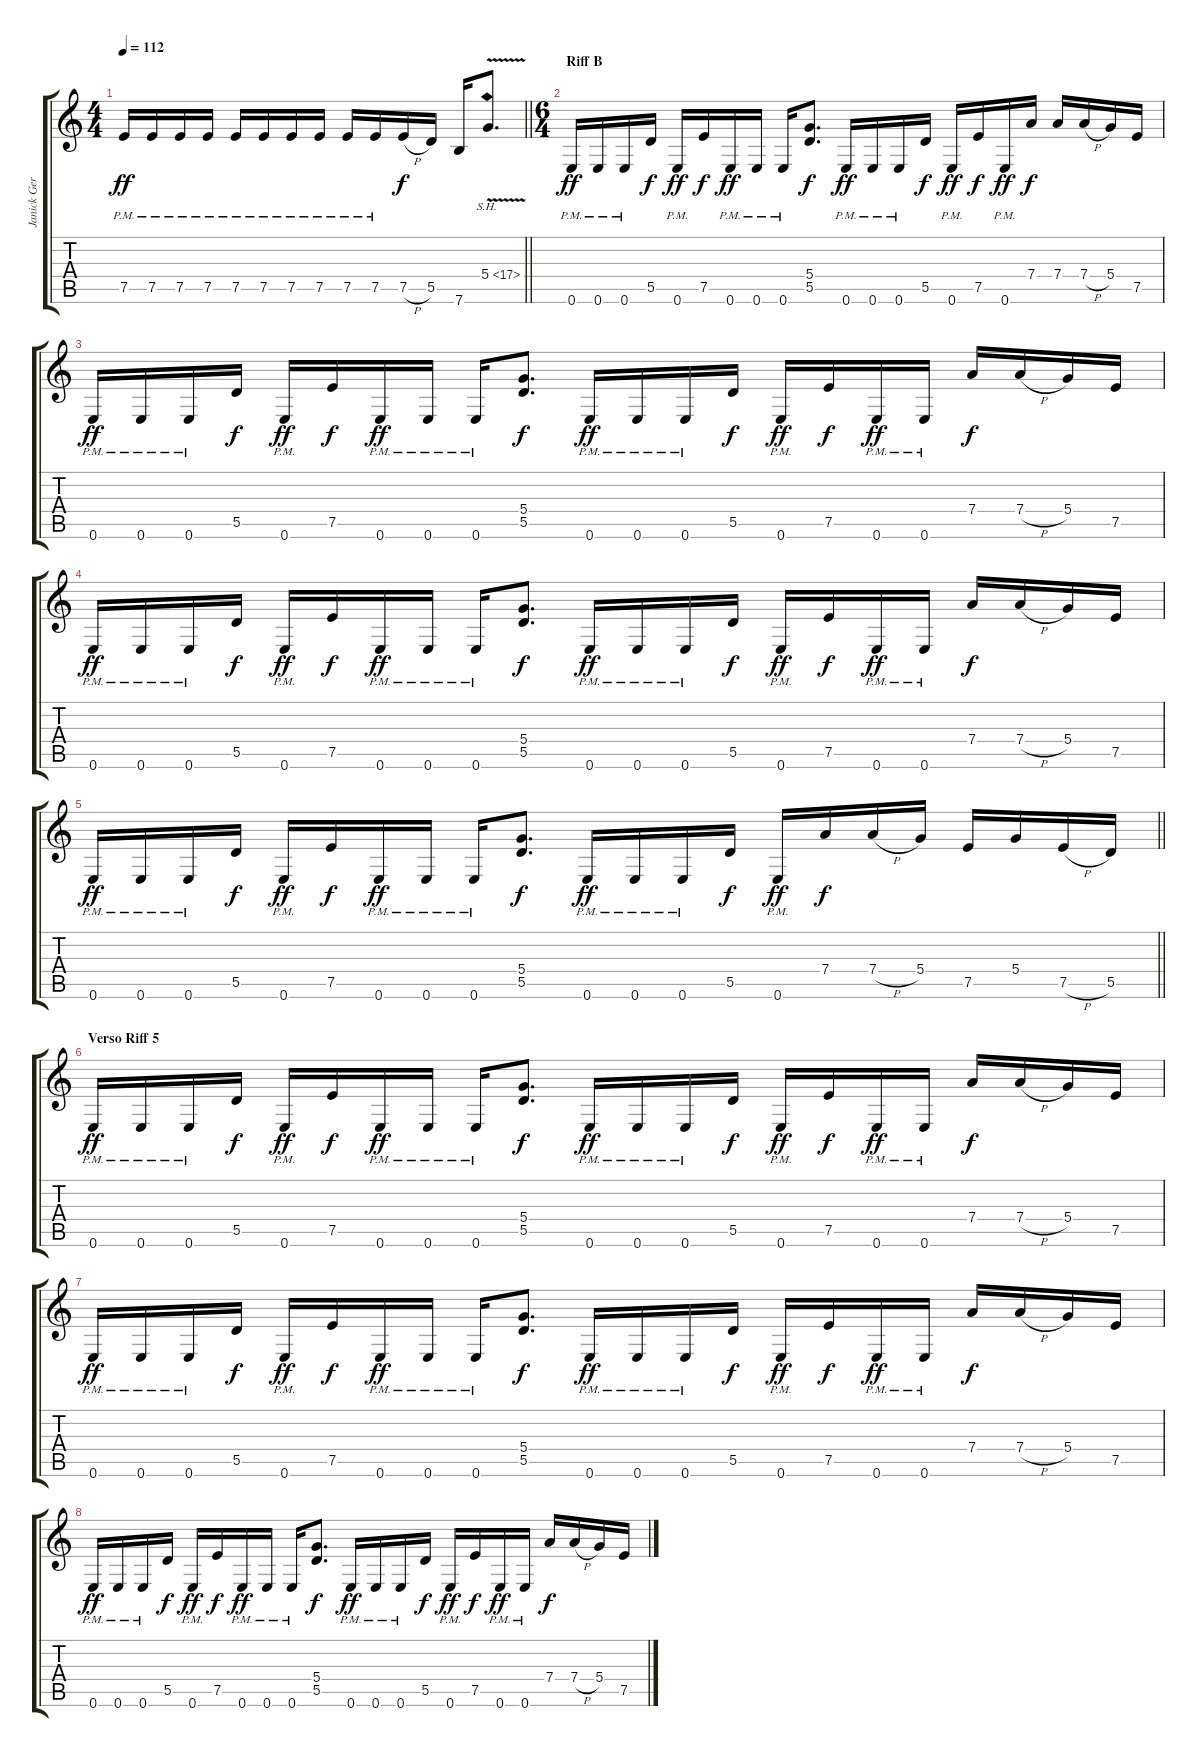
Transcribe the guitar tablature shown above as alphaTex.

\track ("Janick Gers" "Janick Ger") {instrument distortionguitar}
\staff {score tabs}
\tuning (E4 B3 G3 D3 A2 E2) {hide}
\ts (4 4)
\tempo 112
\clef g2
\barLineRight lightlight
\ks c
7.5{pm}.16{dy ff} 7.5{pm}.16 7.5{pm}.16 7.5{pm}.16 7.5{pm}.16 7.5{pm}.16 7.5{pm}.16 7.5{pm}.16 7.5{pm}.16 7.5{pm}.16 7.5{h}.16{dy f} 5.5.16 7.6.16 5.4{sh 12 v}.8{d} |
\ts (6 4)
\section ("" "Riff B")
0.6{pm}.16{dy ff} 0.6{pm}.16 0.6{pm}.16 5.5.16{dy f} 0.6{pm}.16{dy ff} 7.5.16{dy f} 0.6{pm}.16{dy ff} 0.6{pm}.16 0.6{pm}.16 (5.4 5.5).8{d dy f} 0.6{pm}.16{dy ff} 0.6{pm}.16 0.6{pm}.16 5.5.16{dy f} 0.6{pm}.16{dy ff} 7.5.16{dy f} 0.6{pm}.16{dy ff} 7.4.16{dy f} 7.4.16 7.4{h}.16 5.4.16 7.5.16 |
0.6{pm}.16{dy ff} 0.6{pm}.16 0.6{pm}.16 5.5.16{dy f} 0.6{pm}.16{dy ff} 7.5.16{dy f} 0.6{pm}.16{dy ff} 0.6{pm}.16 0.6{pm}.16 (5.4 5.5).8{d dy f} 0.6{pm}.16{dy ff} 0.6{pm}.16 0.6{pm}.16 5.5.16{dy f} 0.6{pm}.16{dy ff} 7.5.16{dy f} 0.6{pm}.16{dy ff} 0.6{pm}.16 7.4.16{dy f} 7.4{h}.16 5.4.16 7.5.16 |
0.6{pm}.16{dy ff} 0.6{pm}.16 0.6{pm}.16 5.5.16{dy f} 0.6{pm}.16{dy ff} 7.5.16{dy f} 0.6{pm}.16{dy ff} 0.6{pm}.16 0.6{pm}.16 (5.4 5.5).8{d dy f} 0.6{pm}.16{dy ff} 0.6{pm}.16 0.6{pm}.16 5.5.16{dy f} 0.6{pm}.16{dy ff} 7.5.16{dy f} 0.6{pm}.16{dy ff} 0.6{pm}.16 7.4.16{dy f} 7.4{h}.16 5.4.16 7.5.16 |
\barLineRight lightlight
0.6{pm}.16{dy ff} 0.6{pm}.16 0.6{pm}.16 5.5.16{dy f} 0.6{pm}.16{dy ff} 7.5.16{dy f} 0.6{pm}.16{dy ff} 0.6{pm}.16 0.6{pm}.16 (5.4 5.5).8{d dy f} 0.6{pm}.16{dy ff} 0.6{pm}.16 0.6{pm}.16 5.5.16{dy f} 0.6{pm}.16{dy ff} 7.4.16{dy f} 7.4{h}.16 5.4.16 7.5.16 5.4.16 7.5{h}.16 5.5.16 |
\section ("" "Verso Riff 5")
0.6{pm}.16{dy ff} 0.6{pm}.16 0.6{pm}.16 5.5.16{dy f} 0.6{pm}.16{dy ff} 7.5.16{dy f} 0.6{pm}.16{dy ff} 0.6{pm}.16 0.6{pm}.16 (5.4 5.5).8{d dy f} 0.6{pm}.16{dy ff} 0.6{pm}.16 0.6{pm}.16 5.5.16{dy f} 0.6{pm}.16{dy ff} 7.5.16{dy f} 0.6{pm}.16{dy ff} 0.6{pm}.16 7.4.16{dy f} 7.4{h}.16 5.4.16 7.5.16 |
0.6{pm}.16{dy ff} 0.6{pm}.16 0.6{pm}.16 5.5.16{dy f} 0.6{pm}.16{dy ff} 7.5.16{dy f} 0.6{pm}.16{dy ff} 0.6{pm}.16 0.6{pm}.16 (5.4 5.5).8{d dy f} 0.6{pm}.16{dy ff} 0.6{pm}.16 0.6{pm}.16 5.5.16{dy f} 0.6{pm}.16{dy ff} 7.5.16{dy f} 0.6{pm}.16{dy ff} 0.6{pm}.16 7.4.16{dy f} 7.4{h}.16 5.4.16 7.5.16 |
0.6{pm}.16{dy ff} 0.6{pm}.16 0.6{pm}.16 5.5.16{dy f} 0.6{pm}.16{dy ff} 7.5.16{dy f} 0.6{pm}.16{dy ff} 0.6{pm}.16 0.6{pm}.16 (5.4 5.5).8{d dy f} 0.6{pm}.16{dy ff} 0.6{pm}.16 0.6{pm}.16 5.5.16{dy f} 0.6{pm}.16{dy ff} 7.5.16{dy f} 0.6{pm}.16{dy ff} 0.6{pm}.16 7.4.16{dy f} 7.4{h}.16 5.4.16 7.5.16
